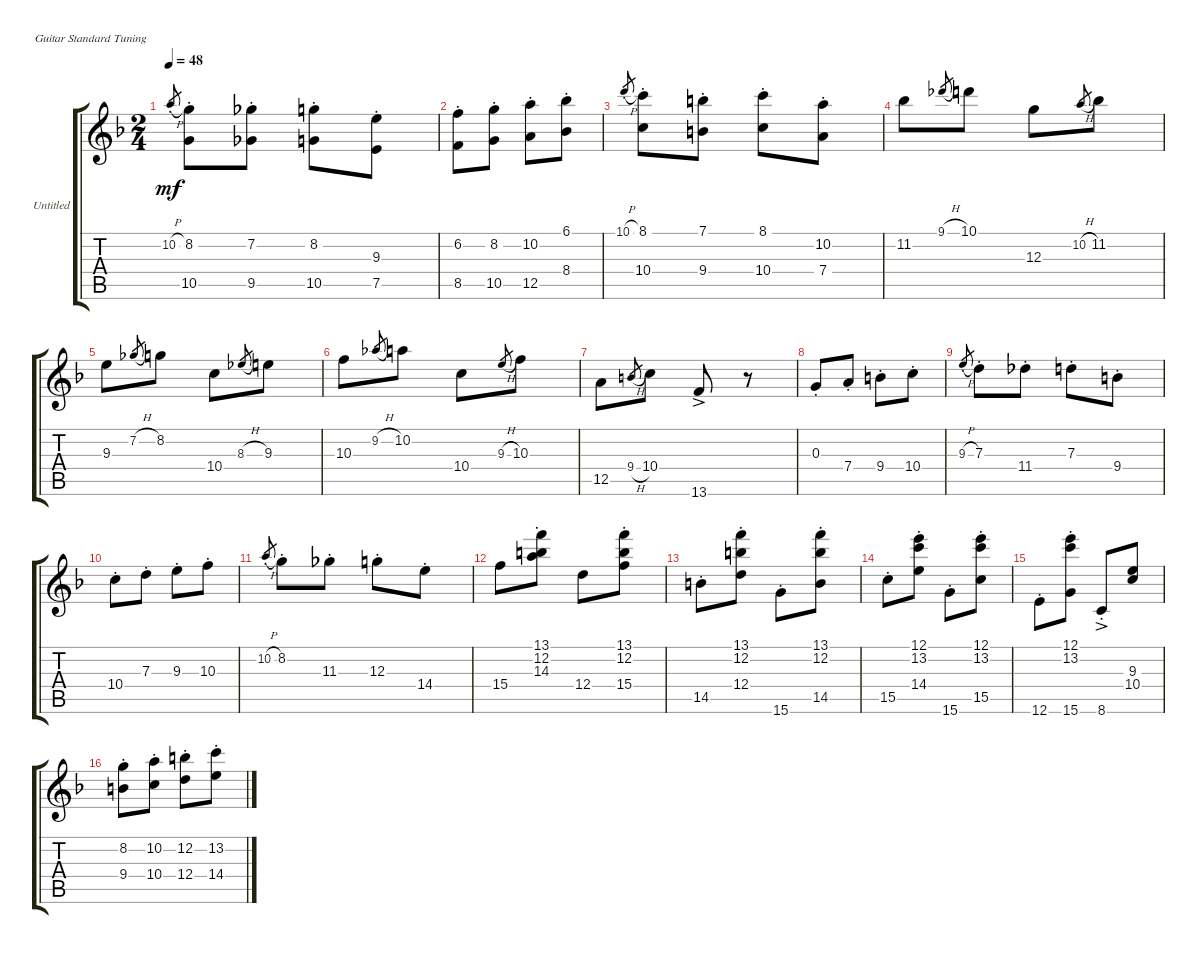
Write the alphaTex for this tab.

\bracketExtendMode groupsimilarinstruments
\firstSystemTrackNameOrientation horizontal
\otherSystemsTrackNameOrientation horizontal
\track ("Untitled" "Untitled") {instrument acousticguitarnylon}
\staff {score tabs}
\tuning (E4 B3 G3 D3 A2 E2)
\ts (2 4)
\tempo 48
\clef g2
\ks dminor
10.2{h st}.8{gr dy mf} (8.2{st} 10.5{st}).8 (7.2{st} 9.5{st}).8 (8.2{st} 10.5{st}).8 (9.3{st} 7.5{st}).8 |
(6.2{st} 8.5{st}).8 (8.2{st} 10.5{st}).8 (10.2{st} 12.5{st}).8 (6.1{st} 8.4{st}).8 |
10.1{h st}.8{gr} (8.1{st} 10.4{st}).8 (7.1{st} 9.4{st}).8 (8.1{st} 10.4{st}).8 (10.2{st} 7.4{st}).8 |
11.2.8 9.1{h}.8{gr} 10.1.8 12.3.8 10.2{h}.8{gr} 11.2.8 |
9.3.8 7.2{h}.8{gr} 8.2.8 10.4.8 8.3{h}.8{gr} 9.3.8 |
10.3.8 9.2{h}.8{gr} 10.2.8 10.4.8 9.3{h}.8{gr} 10.3.8 |
12.5.8 9.4{h}.8{gr} 10.4.8 13.6{ac}.8 r.8 |
0.3{st}.8 7.4{st}.8 9.4{st}.8 10.4{st}.8 |
9.3{h st}.8{gr} 7.3{st}.8 11.4{st}.8 7.3{st}.8 9.4{st}.8 |
10.4{st}.8 7.3{st}.8 9.3{st}.8 10.3{st}.8 |
10.2{h st}.8{gr} 8.2{st}.8 11.3{st}.8 12.3{st}.8 14.4{st}.8 |
15.4.8 (13.1{st} 12.2{st} 14.3{st}).8 12.4.8 (13.1{st} 12.2{st} 15.4{st}).8 |
14.5{st}.8 (13.1{st} 12.2{st} 12.4{st}).8 15.6{st}.8 (13.1{st} 12.2{st} 14.5{st}).8 |
15.5{st}.8 (12.1{st} 13.2{st} 14.4{st}).8 15.6{st}.8 (12.1{st} 13.2{st} 15.5{st}).8 |
12.6{st}.8 (12.1{st} 13.2{st} 15.6{st}).8 8.6{ac st}.8 (9.3 10.4).8 |
(8.2{st} 9.4{st}).8 (10.2{st} 10.4{st}).8 (12.2{st} 12.4{st}).8 (13.2{st} 14.4{st}).8
